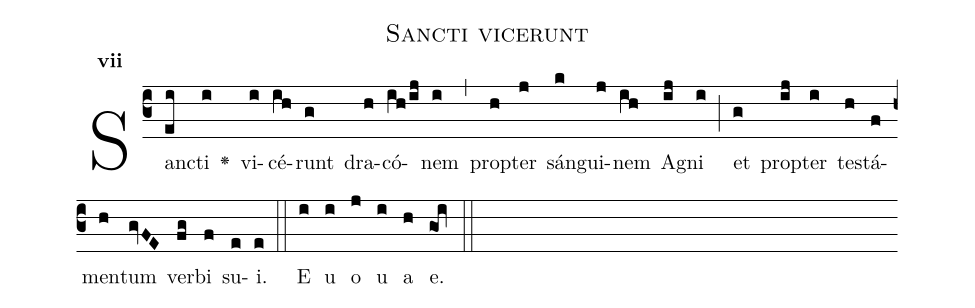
name:Sancti vicerunt;
office-part:Antiphona;
mode:7;
%%
initial-style: 1;
name: Sancti vicerunt
book: Antiphonae & Responsoria/Tomus II, p. 126;
occasion: Hebdomada Sancta Feria V;
office-part: Vesperae Ant 3;
user-notes: ;
commentary: ;
annotation: 7d;
centering-scheme: english;
fontsize: 12;
font: OFLSortsMillGoudy;
height: 11;
width: 4.5;
%%
(c3)San(ei)cti(i) <v>\greheightstar</v>() vi(i)cé(ih)runt(g) dra(h)có(ih/ij)nem(i) (,) prop(h)ter(j) sán(k)gui(j)nem(ih) A(ij)gni(i) (;) et(g) prop(ij)ter(i) te(h)stá(f)men(h)tum(gvFE) ver(fg)bi(f) su(e)i.(e) (::)
E(i) u(i) o(j) u(i) a(h) e.(goi) (::)
